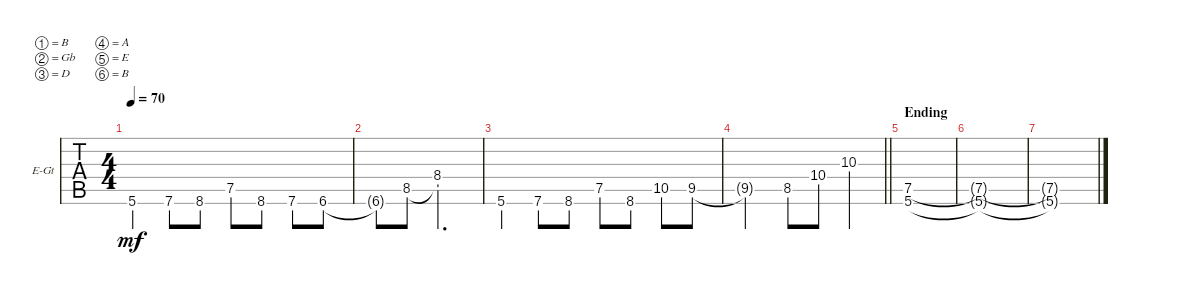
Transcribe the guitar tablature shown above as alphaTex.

\bracketExtendMode groupsimilarinstruments
\firstSystemTrackNameOrientation horizontal
\otherSystemsTrackNameOrientation horizontal
\track ("Rythm Guitar" "E-Gt") {instrument distortionguitar}
\staff {tabs}
\tuning (B3 Gb3 D3 A2 E2 B1)
\ts (4 4)
\tempo 70
\clef g2
\ks c
5.6.4{dy mf} 7.6.8 8.6.8 7.5.8 8.6.8 7.6.8 6.6.8 |
6.6{t}.8 8.5.8 (8.4 8.5{t}).2{d} |
5.6.4 7.6.8 8.6.8 7.5.8 8.6.8 10.5.8 9.5.8 |
\barLineRight lightlight
9.5{t}.2 8.5.8 10.4.8 10.3.4 |
\section ("" "Ending")
(5.6 7.5).1 |
(5.6{t} 7.5{t}).1 |
(5.6{t} 7.5{t}).1
